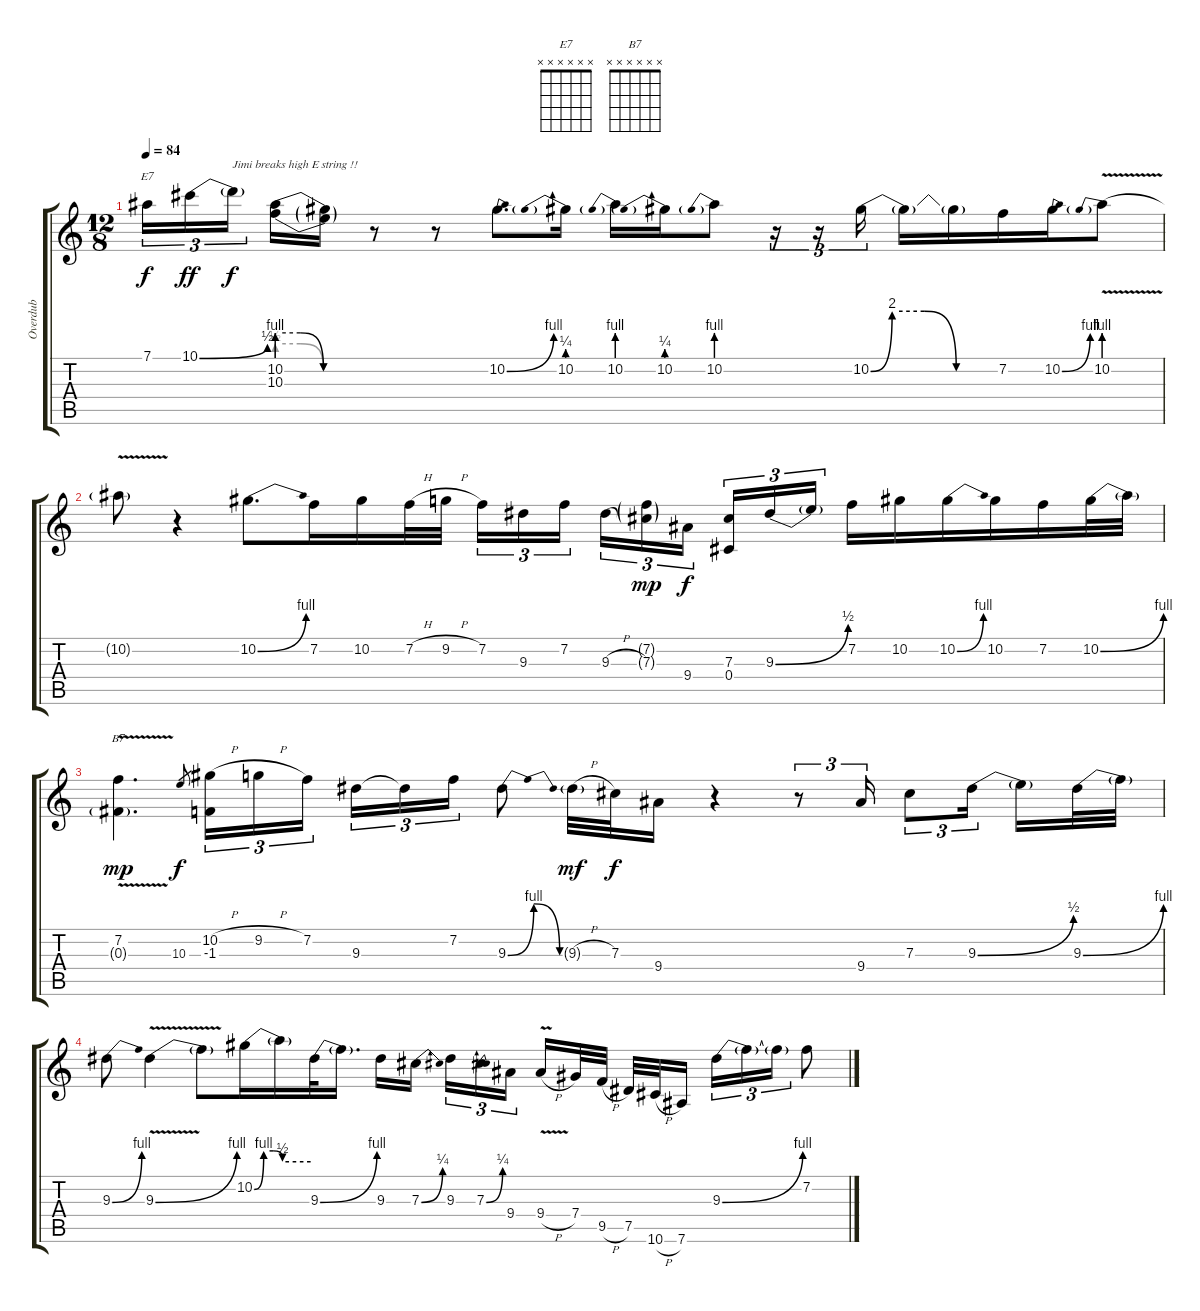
\track ("Overdub" "Overdub") {instrument fretlessbass}
\staff {score tabs}
\tuning (Eb4 Bb3 Gb3 Db3 Ab2 Eb2) {hide}
\chord ("E7" x x x x x x)
\chord ("B7" x x x x x x)
\ts (12 8)
\tempo 84
\clef g2
\ks c
7.1.16{tu (3 2) ch "E7" dy f} 10.1{be (bend 0 0 60 2)}.16{tu (3 2) dy ff} 10.1{t}.16{tu (3 2) txt "Jimi breaks high E string !!" dy f} (10.2{be (custom 0 4 15 4 30 0 60 0)} 10.3{be (custom 0 2 15 2 30 0 60 0)}).16 (10.2{t} 10.3{t}).16 r.8 r.8 10.2{be (bend 0 0 60 4)}.8{d} 10.2{be (prebend 0 1 60 1)}.16 10.2{be (prebend 0 4 60 4)}.16 10.2{be (prebend 0 1 60 1)}.16 10.2{be (prebend 0 4 60 4)}.8 r.16{tu (3 2)} r.16{tu (3 2)} 10.2{be (custom 0 0 10 8 25 8 40 0 60 0)}.16{tu (3 2)} 10.2{t}.16 10.2{t}.16 7.2.16 10.2{be (bend 0 0 60 4)}.16 10.2{be (prebend 0 4 60 4) v}.8 |
10.2{t}.8 r.4 10.2{be (bend 0 0 60 4)}.8{d} 7.2.16 10.2.16 7.2{h}.32 9.2{h}.32 7.2.16{tu (3 2)} 9.3.16{tu (3 2)} 7.2.16{tu (3 2)} 9.3{h}.16{tu (3 2)} (7.2{g} 7.3{g}).16{tu (3 2) dy mp} 9.4.16{tu (3 2) dy f} (7.3 0.4).16{tu (3 2)} 9.3{be (bend 0 0 60 2)}.16{tu (3 2)} 9.3{t}.16{tu (3 2)} 7.2.16 10.2.16 10.2{be (bend 0 0 60 4)}.16 10.2.16 7.2.16 10.2{be (bend 0 0 60 4)}.32 10.2{t}.32 |
(7.2{v} 0.3{v g}).4{d ch "B7" dy mp} 10.3.8{gr dy f} (10.2{h} -1.3).16{tu (3 2)} 9.2{h}.16{tu (3 2)} 7.2.16{tu (3 2)} 9.3.16{tu (3 2)} 9.3{t}.16{tu (3 2)} 7.2.16{tu (3 2)} 9.3{be (bendrelease 0 0 15 4 30 4 60 0)}.8 9.3{h g}.32{dy mf} 7.3.32{dy f} 9.4.16 r.4 r.8{tu (3 2)} 9.4.16{tu (3 2)} 7.3.8{tu (3 2)} 9.3{be (bend 0 0 60 2)}.16{tu (3 2)} 9.3{t}.16 9.3{be (bend 0 0 60 4)}.32 9.3{t}.32 |
9.3{be (bend 0 0 60 4)}.8 9.3{be (bend 0 0 60 4) v}.4 9.3{t}.8 10.2{be (custom 0 0 10 4 20 4 30 2 60 2)}.16 10.2{t}.16 9.3{be (bend 0 0 60 4)}.32 9.3{t}.16{d} 9.3.16 7.3{be (bend 0 0 60 1)}.16 9.3.16{tu (3 2)} 7.3{be (bend 0 0 60 1)}.16{tu (3 2)} 9.4.16{tu (3 2)} 9.4{v h}.16 7.4.32 9.5{h}.32 7.5.32 10.6{h}.32 7.6.16 9.3{be (bend 0 0 60 4)}.16{tu (3 2)} 9.3{t}.16{tu (3 2)} 9.3{t}.16{tu (3 2)} 7.2.8
